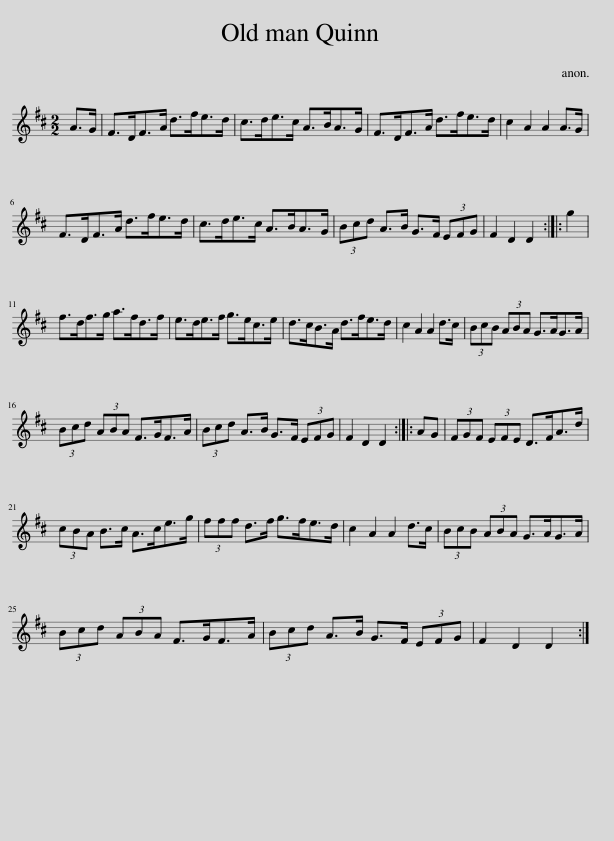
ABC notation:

X:1
L:1/8
M:2/2
I:linebreak $
K:D
V:1 treble
V:1
 A>G | F>DF>A d>fe>d | c>de>c A>BA>G | F>DF>A d>fe>d | c2 A2 A2 A>G |$ %5
 F>DF>A d>fe>d | c>de>c A>BA>G | (3Bcd A>B G>F (3EFG | F2 D2 D2 :: g2 |$ %10
 f>df>g a>fd>f | e>de>f g>ec>e | d>cB>A d>fe>d | c2 A2 A2 d>c | (3BcB (3ABA G>AG>A |$ %15
 (3Bcd (3ABA F>GF>A | (3Bcd A>B G>F (3EFG | F2 D2 D2 :: AG | (3FGF (3EFE D>FA>d |$ %20
 (3cBA B>c A>ce>g | (3fff d>f g>fe>d | c2 A2 A2 d>c | (3BcB (3ABA G>AG>A |$ (3Bcd (3ABA F>GF>A | %25
 (3Bcd A>B G>F (3EFG | F2 D2 D2 :| %27
